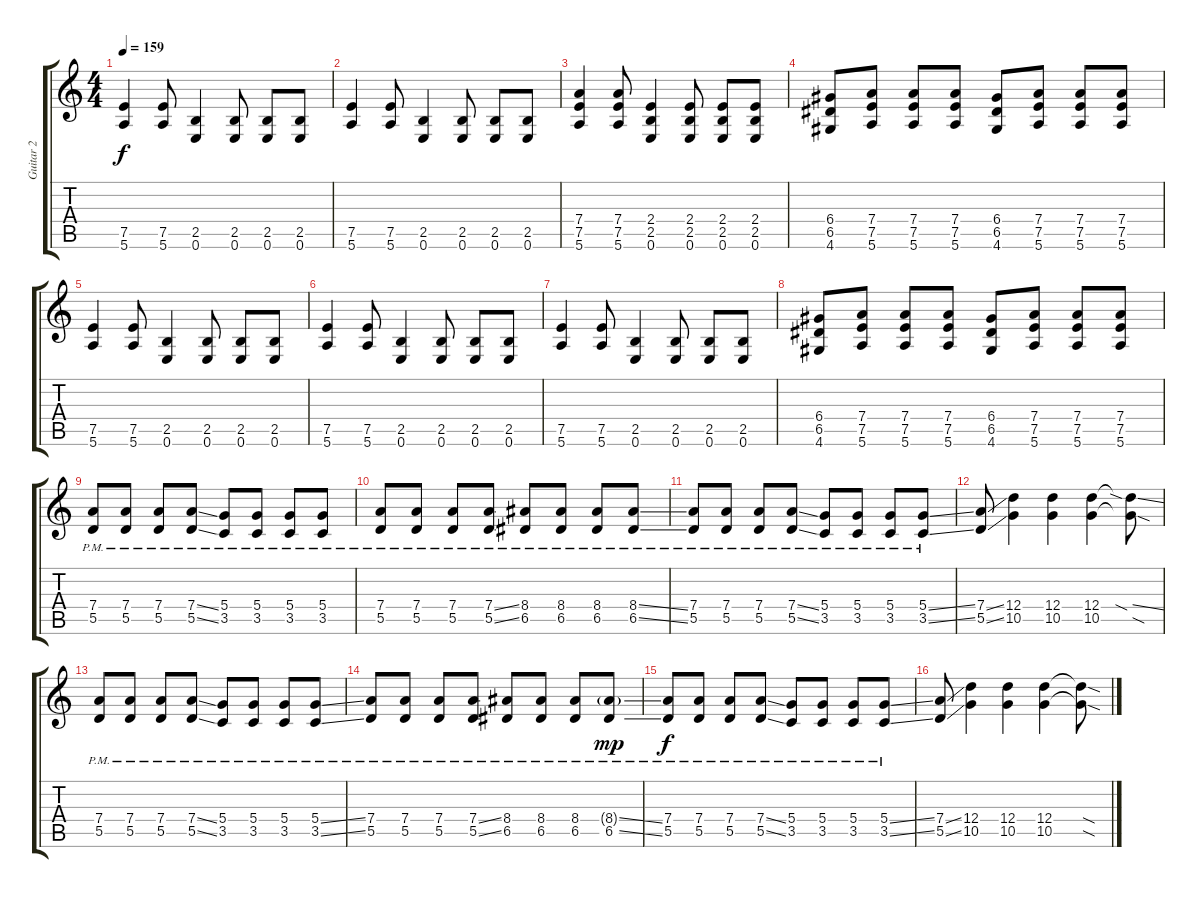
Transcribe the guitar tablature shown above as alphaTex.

\track ("Guitar 2" "Guitar 2") {instrument overdrivenguitar}
\staff {score tabs}
\tuning (E4 B3 G3 D3 A2 E2) {hide}
\ts (4 4)
\tempo 159
\clef g2
\ks c
(7.5 5.6).4{dy f} (7.5 5.6).8 (2.5 0.6).4 (2.5 0.6).8 (2.5 0.6).8 (2.5 0.6).8 |
(7.5 5.6).4 (7.5 5.6).8 (2.5 0.6).4 (2.5 0.6).8 (2.5 0.6).8 (2.5 0.6).8 |
(7.4 7.5 5.6).4 (7.4 7.5 5.6).8 (2.4 2.5 0.6).4 (2.4 2.5 0.6).8 (2.4 2.5 0.6).8 (2.4 2.5 0.6).8 |
(6.4 6.5 4.6).8 (7.4 7.5 5.6).8 (7.4 7.5 5.6).8 (7.4 7.5 5.6).8 (6.4 6.5 4.6).8 (7.4 7.5 5.6).8 (7.4 7.5 5.6).8 (7.4 7.5 5.6).8 |
(7.5 5.6).4 (7.5 5.6).8 (2.5 0.6).4 (2.5 0.6).8 (2.5 0.6).8 (2.5 0.6).8 |
(7.5 5.6).4 (7.5 5.6).8 (2.5 0.6).4 (2.5 0.6).8 (2.5 0.6).8 (2.5 0.6).8 |
(7.5 5.6).4 (7.5 5.6).8 (2.5 0.6).4 (2.5 0.6).8 (2.5 0.6).8 (2.5 0.6).8 |
(6.4 6.5 4.6).8 (7.4 7.5 5.6).8 (7.4 7.5 5.6).8 (7.4 7.5 5.6).8 (6.4 6.5 4.6).8 (7.4 7.5 5.6).8 (7.4 7.5 5.6).8 (7.4 7.5 5.6).8 |
(7.4{pm} 5.5{pm}).8 (7.4{pm} 5.5{pm}).8 (7.4{pm} 5.5{pm}).8 (7.4{ss} 5.5{ss pm}).8 (5.4 3.5{pm}).8 (5.4{pm} 3.5{pm}).8 (5.4{pm} 3.5{pm}).8 (5.4{pm} 3.5{pm}).8 |
(7.4{pm} 5.5{pm}).8 (7.4{pm} 5.5{pm}).8 (7.4{pm} 5.5{pm}).8 (7.4{ss pm} 5.5{ss pm}).8 (8.4{pm} 6.5{pm}).8 (8.4{pm} 6.5{pm}).8 (8.4{pm} 6.5{pm}).8 (8.4{ss} 6.5{ss pm}).8 |
(7.4{pm} 5.5{pm}).8 (7.4{pm} 5.5{pm}).8 (7.4{pm} 5.5{pm}).8 (7.4{ss pm} 5.5{ss pm}).8 (5.4{pm} 3.5{pm}).8 (5.4{pm} 3.5{pm}).8 (5.4{pm} 3.5{pm}).8 (5.4{ss pm} 3.5{ss pm}).8 |
(7.4{ss} 5.5{ss}).8 (12.4 10.5).4 (12.4 10.5).4 (12.4 10.5).4 (12.4{sia ss t} 10.5{sod t}).8 |
(7.4{pm} 5.5{pm}).8 (7.4{pm} 5.5{pm}).8 (7.4{pm} 5.5{pm}).8 (7.4{ss pm} 5.5{ss pm}).8 (5.4{pm} 3.5{pm}).8 (5.4{pm} 3.5{pm}).8 (5.4{pm} 3.5{pm}).8 (5.4{ss pm} 3.5{ss pm}).8 |
(7.4{pm} 5.5{pm}).8 (7.4{pm} 5.5{pm}).8 (7.4{pm} 5.5{pm}).8 (7.4{ss pm} 5.5{ss pm}).8 (8.4 6.5{pm}).8 (8.4 6.5{pm}).8 (8.4 6.5{pm}).8 (8.4{ss g} 6.5{ss pm}).8{dy mp} |
(7.4{pm} 5.5{pm}).8{dy f} (7.4{pm} 5.5{pm}).8 (7.4{pm} 5.5{pm}).8 (7.4{ss pm} 5.5{ss pm}).8 (5.4{pm} 3.5{pm}).8 (5.4{pm} 3.5{pm}).8 (5.4{pm} 3.5{pm}).8 (5.4{ss pm} 3.5{ss pm}).8 |
(7.4{ss} 5.5{ss}).8 (12.4 10.5).4 (12.4 10.5).4 (12.4 10.5).4 (12.4{sod t} 10.5{sod t}).8
